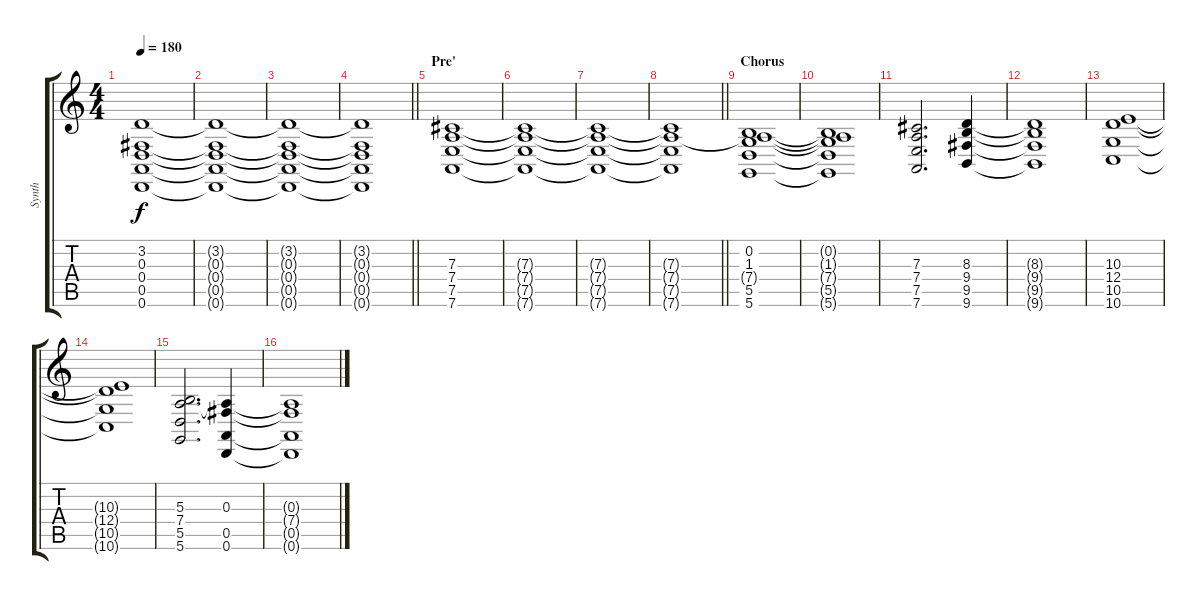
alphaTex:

\track ("Synth" "Synth") {instrument pad2warm}
\staff {score tabs}
\tuning (E4 B3 Gb3 D3 A2 D2) {hide}
\ts (4 4)
\tempo 180
\clef g2
\ks c
(3.2 0.3 0.4 0.5 0.6).1{dy f} |
(3.2{t} 0.3{t} 0.4{t} 0.5{t} 0.6{t}).1 |
(3.2{t} 0.3{t} 0.4{t} 0.5{t} 0.6{t}).1 |
\barLineRight lightlight
(3.2{t} 0.3{t} 0.4{t} 0.5{t} 0.6{t}).1 |
\section ("" "Pre'")
(7.3 7.4 7.5 7.6).1 |
(7.3{t} 7.4{t} 7.5{t} 7.6{t}).1 |
(7.3{t} 7.4{t} 7.5{t} 7.6{t}).1 |
\barLineRight lightlight
(7.3{t} 7.4{t} 7.5{t} 7.6{t}).1 |
\section ("" "Chorus")
(0.2 1.3 7.4{t} 5.5 5.6).1 |
(0.2{t} 1.3{t} 7.4{t} 5.5{t} 5.6{t}).1 |
(7.3 7.4 7.5 7.6).2{d} (8.3 9.4 9.5 9.6).4 |
(8.3{t} 9.4{t} 9.5{t} 9.6{t}).1 |
(10.3 12.4 10.5 10.6).1 |
(10.3{t} 12.4{t} 10.5{t} 10.6{t}).1 |
(5.3 7.4 5.5 5.6).2{d} (0.3 7.4{t} 0.5 0.6).4 |
(0.3{t} 7.4{t} 0.5{t} 0.6{t}).1
